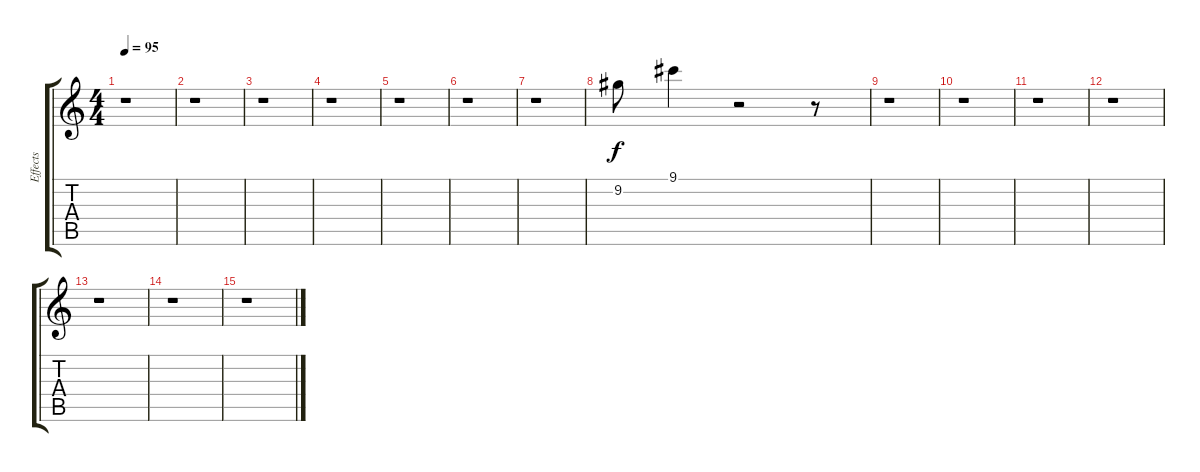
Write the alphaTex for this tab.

\track ("Effects" "Effects") {instrument distortionguitar}
\staff {score tabs}
\tuning (E4 B3 G3 D3 A2 E2) {hide}
\ts (4 4)
\tempo 95
\clef g2
\ks c
r.1{dy f} |
r.1 |
r.1 |
r.1 |
r.1 |
r.1 |
r.1 |
9.2.8 9.1.4 r.2 r.8 |
r.1 |
r.1 |
r.1 |
r.1 |
r.1 |
r.1 |
r.1
